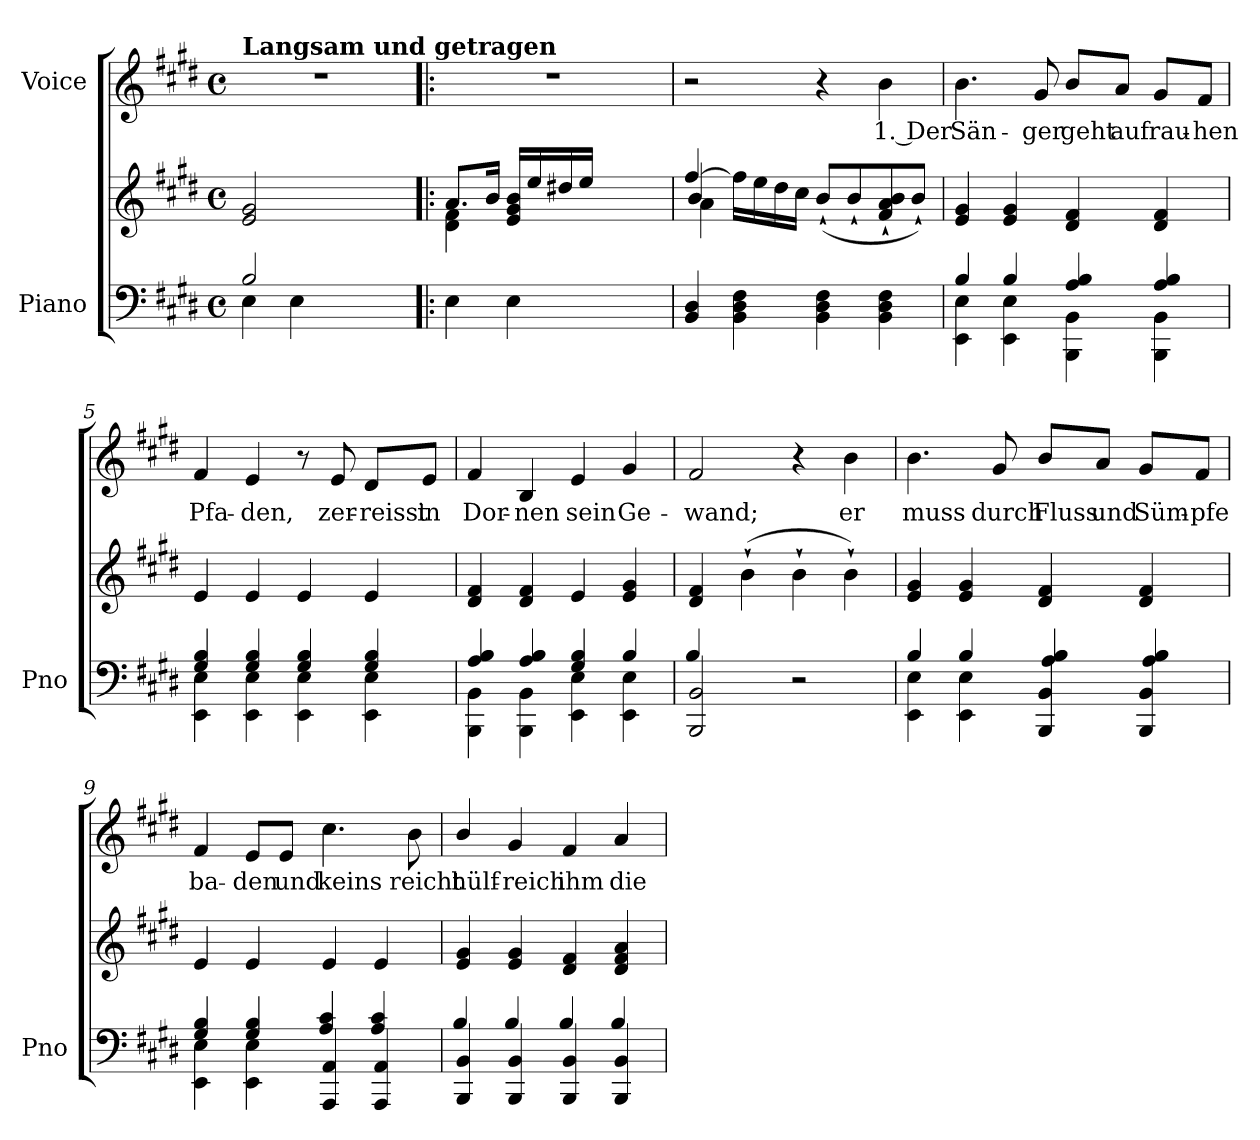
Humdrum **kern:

**kern	**kern	**kern	**text
*part2	*part2	*part1	*part1
*staff3	*staff2	*staff1	*staff1
*I"Piano	*	*I"Voice	*
*I'Pno	*	*	*
*clefF4	*clefG2	*clefG2	*
*k[f#c#g#d#]	*k[f#c#g#d#]	*k[f#c#g#d#]	*
*M4/4	*M4/4	*M4/4	*
*met(c)	*met(c)	*met(c)	*
=1	=1	=1	=1
*^	*	*	*
!	!	!	!LO:TX:a:B:t=Langsam und getragen	!
4E\	2B/	2e/ 2g#/	1r	.
4E\	.	.	.	.
2ryy	2ryy	2ryy	.	.
*v	*v	*	*	*
=2!|:	=2!|:	=2!|:	=2!|:
*	*^	*	*
4E\	8.a/L	4d#\ 4f#\	1r	.
.	16b/Jk	.	.	.
4E\	16e/ 16g#/ 16b/LL	4ryy	.	.
.	16ee/	.	.	.
.	16dd#X/	.	.	.
.	16ee/JJ	.	.	.
2ryy	2ryy	2ryy	.	.
=3	=3	=3	=3	=3
*	*	*^	*	*
4BB/ 4D#/	[4ff#/	4b/	4a\	2r	.
4BB\ 4D#\ 4F#\	16ff#\LL]	4ryy	4ryy	.	.
.	16ee\	.	.	.	.
.	16dd#\	.	.	.	.
.	16cc#\JJ	.	.	.	.
4BB\ 4D#\ 4F#\	(8b`/L	2ryy	2ryy	4r	.
.	8b`/	.	.	.	.
4BB\ 4D#\ 4F#\	8f#/` 8a/` 8b/`	.	.	4b\	1. Der
.	8b`/J)	.	.	.	.
*	*v	*v	*v	*	*
=4	=4	=4	=4
*^	*	*	*
4EE\ 4E\	4B/	4e/ 4g#/	4.b\	Sän-
4EE\ 4E\	4B/	4e/ 4g#/	.	.
.	.	.	8g#/	-ger
4BBB\ 4BB\	4A/ 4B/	4d#/ 4f#/	8b/L	geht
.	.	.	8a/J	auf
4BBB\ 4BB\	4A/ 4B/	4d#/ 4f#/	8g#/L	rau-
.	.	.	8f#/J	-hen
=5	=5	=5	=5	=5
4EE\ 4E\	4G#/ 4B/	4e/	4f#/	Pfa-
4EE\ 4E\	4G#/ 4B/	4e/	4e/	-den,
4EE\ 4E\	4G#/ 4B/	4e/	8r	.
.	.	.	8e/	zer-
4EE\ 4E\	4G#/ 4B/	4e/	8d#/L	-reisst
.	.	.	8e/J	in
=6	=6	=6	=6	=6
4BBB\ 4BB\	4A/ 4B/	4d#/ 4f#/	4f#/	Dor-
4BBB\ 4BB\	4A/ 4B/	4d#/ 4f#/	4B/	-nen
4EE\ 4E\	4G#/ 4B/	4e/	4e/	sein
4EE\ 4E\	4B/	4e/ 4g#/	4g#/	Ge-
=7	=7	=7	=7	=7
2BBB/ 2BB/	4B/	4d#/ 4f#/	2f#/	-wand;
.	4ryy	(4b`\	.	.
2r	2ryy	4b`\	4r	.
.	.	4b`\)	4b\	er
=8	=8	=8	=8	=8
4EE\ 4E\	4B/	4e/ 4g#/	4.b\	muss
4EE\ 4E\	4B/	4e/ 4g#/	.	.
.	.	.	8g#/	durch
4BBB/ 4BB/	4A/ 4B/	4d#/ 4f#/	8b/L	Fluss
.	.	.	8a/J	und
4BBB/ 4BB/	4A/ 4B/	4d#/ 4f#/	8g#/L	Süm-
.	.	.	8f#/J	-pfe
=9	=9	=9	=9	=9
4EE\ 4E\	4G#/ 4B/	4e/	4f#/	ba-
4EE\ 4E\	4G#/ 4B/	4e/	8e/L	-den
.	.	.	8e/J	und
4AAA/ 4AA/	4A/ 4c#/	4e/	4.cc#\	keins
4AAA/ 4AA/	4A/ 4c#/	4e/	.	.
.	.	.	8b\	reicht
=10	=10	=10	=10	=10
4BBB/ 4BB/	4B/	4e/ 4g#/	4b/	hülf-
4BBB/ 4BB/	4B/	4e/ 4g#/	4g#/	-reich
4BBB/ 4BB/	4B/	4d#/ 4f#/	4f#/	ihm
4BBB/ 4BB/	4B/	4d#/ 4f#/ 4a/	4a/	die
*v	*v	*	*	*
=	=	=	=
*-	*-	*-	*-
